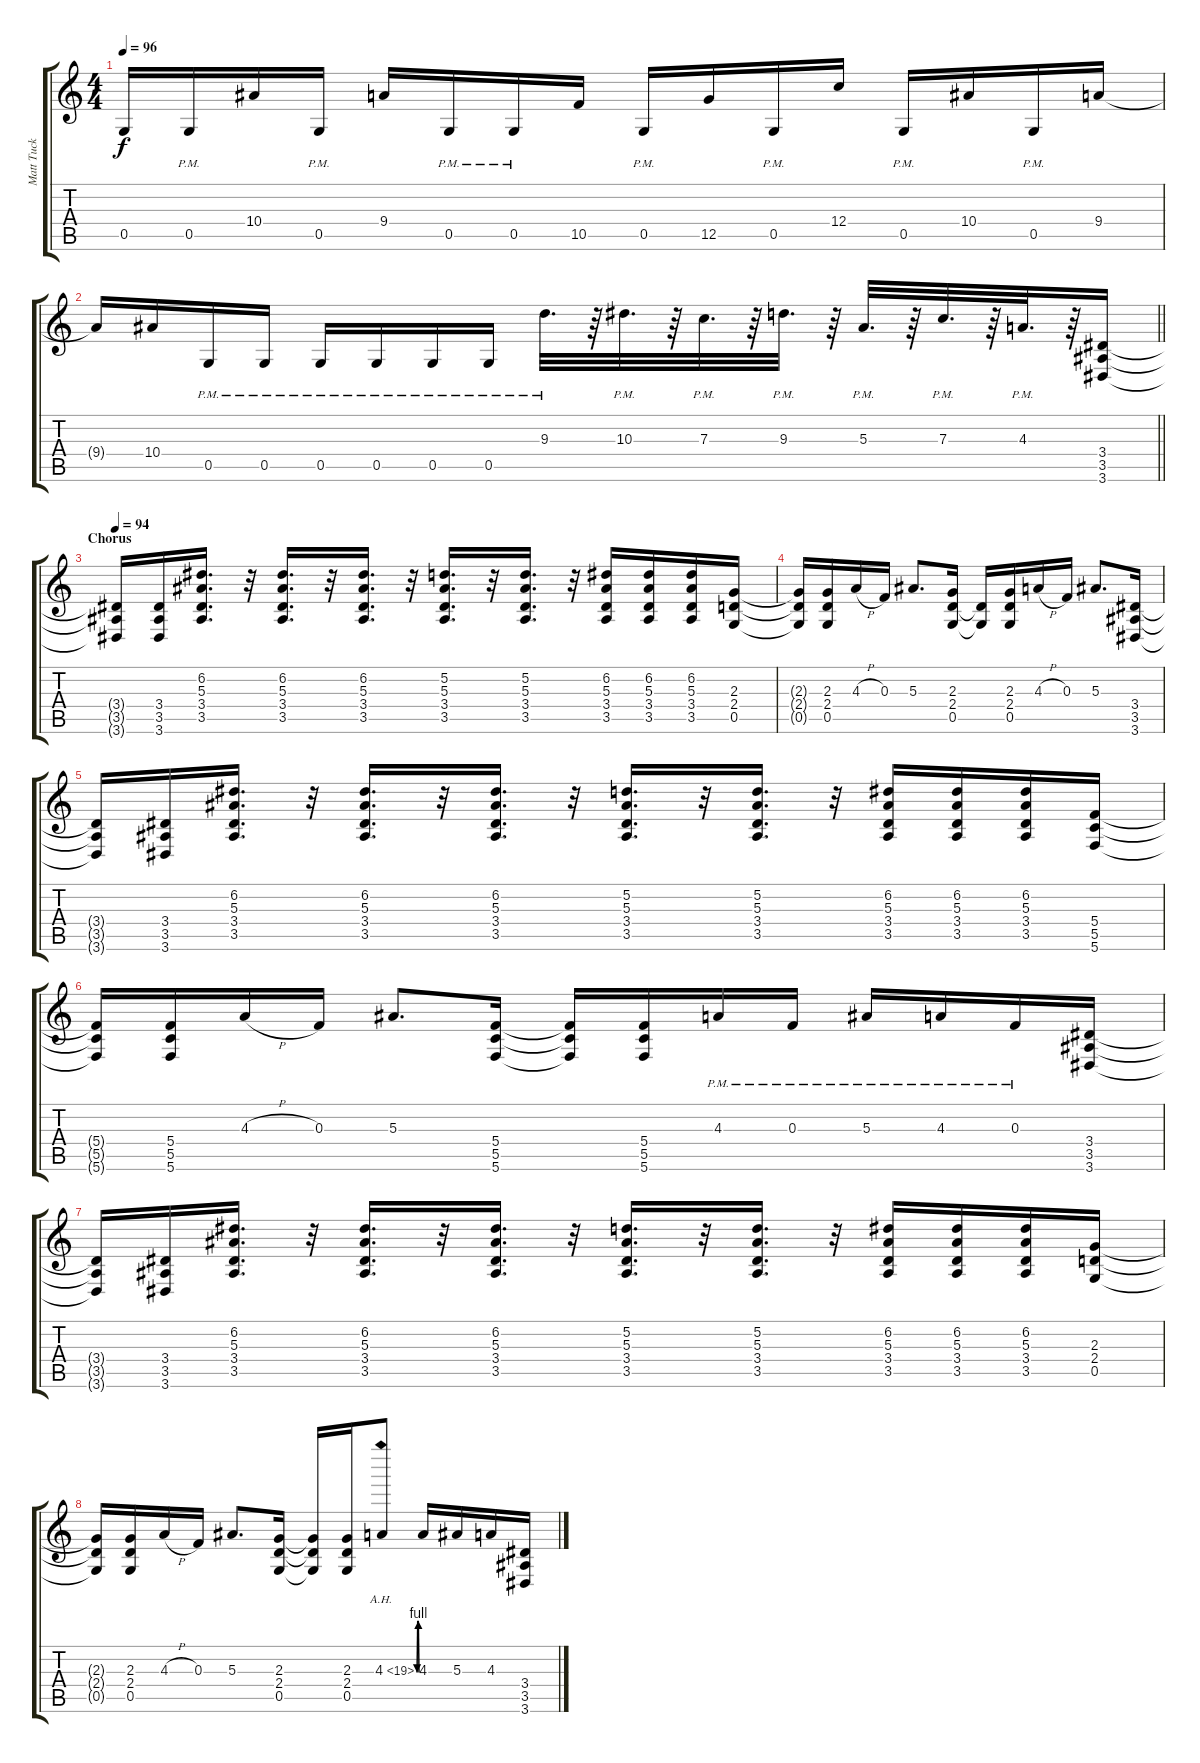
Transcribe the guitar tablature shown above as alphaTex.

\track ("Matt Tuck" "Matt Tuck") {instrument distortionguitar}
\staff {score tabs}
\tuning (D4 A3 F3 C3 G2 C2) {hide}
\ts (4 4)
\tempo 96
\clef g2
\ks c
0.5{t}.16{dy f} 0.5{pm}.16 10.4.16 0.5{pm}.16 9.4.16 0.5{pm}.16 0.5{pm}.16 10.5.16 0.5{pm}.16 12.5.16 0.5{pm}.16 12.4.16 0.5{pm}.16 10.4.16 0.5{pm}.16 9.4.16 |
\barLineRight lightlight
9.4{t}.16 10.4.16 0.5{pm}.16 0.5{pm}.16 0.5{pm}.16 0.5{pm}.16 0.5{pm}.16 0.5{pm}.16 9.3{pm}.32{d} r.64 10.3{pm}.32{d} r.64 7.3{pm}.32{d} r.64 9.3{pm}.32{d} r.64 5.3{pm}.32{d} r.64 7.3{pm}.32{d} r.64 4.3{pm}.32{d} r.64 (3.4 3.5 3.6).16 |
\section ("" "Chorus")
\tempo 94
(3.4{t} 3.5{t} 3.6{t}).16 (3.4 3.5 3.6).16 (6.2 5.3 3.4 3.5).16{d} r.32 (6.2 5.3 3.4 3.5).16{d} r.32 (6.2 5.3 3.4 3.5).16{d} r.32 (5.2 5.3 3.4 3.5).16{d} r.32 (5.2 5.3 3.4 3.5).16{d} r.32 (6.2 5.3 3.4 3.5).16 (6.2 5.3 3.4 3.5).16 (6.2 5.3 3.4 3.5).16 (2.3 2.4 0.5).16 |
(2.3{t} 2.4{t} 0.5{t}).16 (2.3 2.4 0.5).16 4.3{h}.16 0.3.16 5.3.8{d} (2.3 2.4 0.5).16 (2.4{t} 0.5{t}).16 (2.3 2.4 0.5).16 4.3{h}.16 0.3.16 5.3.8{d} (3.4 3.5 3.6).16 |
(3.4{t} 3.5{t} 3.6{t}).16 (3.4 3.5 3.6).16 (6.2 5.3 3.4 3.5).16{d} r.32 (6.2 5.3 3.4 3.5).16{d} r.32 (6.2 5.3 3.4 3.5).16{d} r.32 (5.2 5.3 3.4 3.5).16{d} r.32 (5.2 5.3 3.4 3.5).16{d} r.32 (6.2 5.3 3.4 3.5).16 (6.2 5.3 3.4 3.5).16 (6.2 5.3 3.4 3.5).16 (5.4 5.5 5.6).16 |
(5.4{t} 5.5{t} 5.6{t}).16 (5.4 5.5 5.6).16 4.3{h}.16 0.3.16 5.3.8{d} (5.4 5.5 5.6).16 (5.4{t} 5.5{t} 5.6{t}).16 (5.4 5.5 5.6).16 4.3{pm}.16 0.3{pm}.16 5.3{pm}.16 4.3{pm}.16 0.3{pm}.16 (3.4 3.5 3.6).16 |
(3.4{t} 3.5{t} 3.6{t}).16 (3.4 3.5 3.6).16 (6.2 5.3 3.4 3.5).16{d} r.32 (6.2 5.3 3.4 3.5).16{d} r.32 (6.2 5.3 3.4 3.5).16{d} r.32 (5.2 5.3 3.4 3.5).16{d} r.32 (5.2 5.3 3.4 3.5).16{d} r.32 (6.2 5.3 3.4 3.5).16 (6.2 5.3 3.4 3.5).16 (6.2 5.3 3.4 3.5).16 (2.3 2.4 0.5).16 |
(2.3{t} 2.4{t} 0.5{t}).16 (2.3 2.4 0.5).16 4.3{h}.16 0.3.16 5.3.8{d} (2.3 2.4 0.5).16 (2.3{t} 2.4{t} 0.5{t}).16 (2.3 2.4 0.5).16 4.3{be (custom 0 0 10 4 20 4 30 0 60 0) ah 15}.8 4.3.16 5.3.16 4.3.16 (3.4 3.5 3.6).16
